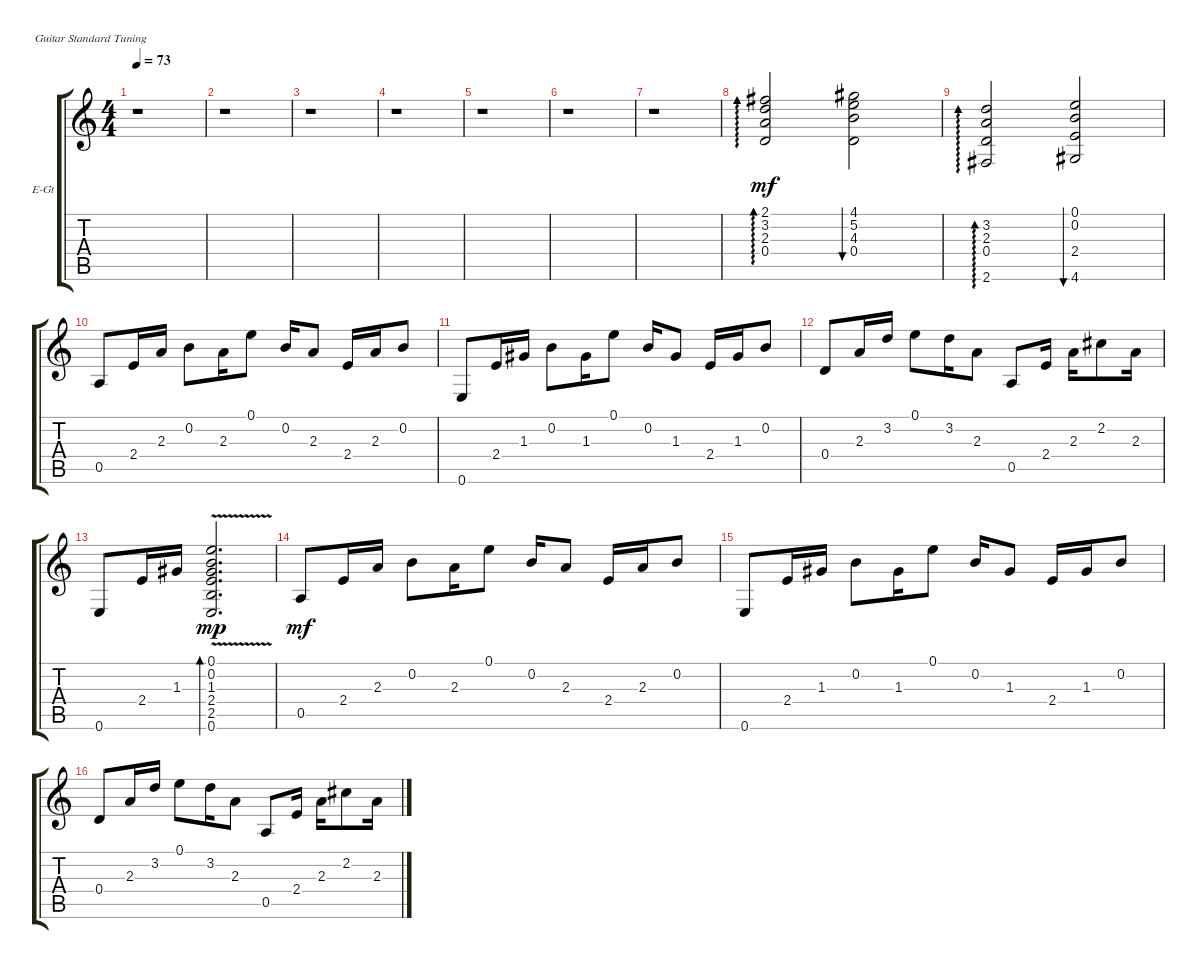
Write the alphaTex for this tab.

\bracketExtendMode groupsimilarinstruments
\firstSystemTrackNameOrientation horizontal
\otherSystemsTrackNameOrientation horizontal
\track ("Les Paul B" "E-Gt") {instrument electricguitarclean}
\staff {score tabs}
\tuning (E4 B3 G3 D3 A2 E2)
\ts (4 4)
\tempo 73
\clef g2
\ks c
r.1{dy mf} |
r.1 |
r.1 |
r.1 |
r.1 |
r.1 |
r.1 |
(2.1 3.2 2.3 0.4).2{ad 0} (4.1 5.2 4.3 0.4).2{bu 163} |
(3.2 2.3 0.4 2.6).2{ad 0} (0.1 0.2 2.4 4.6).2{bu 70} |
0.5.8 2.4.16 2.3.16 0.2.8 2.3.16 0.1.8 0.2.16 2.3.8 2.4.16 2.3.16 0.2.8 |
0.6.8 2.4.16 1.3.16 0.2.8 1.3.16 0.1.8 0.2.16 1.3.8 2.4.16 1.3.16 0.2.8 |
0.4.8 2.3.16 3.2.16 0.1.8 3.2.16 2.3.8 0.5.8 2.4.16 2.3.16 2.2.8 2.3.16 |
0.6.8 2.4.16 1.3.16 (0.1{v} 0.2{v} 1.3{v} 2.4{v} 2.5{v} 0.6{v}).2{d bd 129 dy mp} |
0.5.8{dy mf} 2.4.16 2.3.16 0.2.8 2.3.16 0.1.8 0.2.16 2.3.8 2.4.16 2.3.16 0.2.8 |
0.6.8 2.4.16 1.3.16 0.2.8 1.3.16 0.1.8 0.2.16 1.3.8 2.4.16 1.3.16 0.2.8 |
0.4.8 2.3.16 3.2.16 0.1.8 3.2.16 2.3.8 0.5.8 2.4.16 2.3.16 2.2.8 2.3.16
